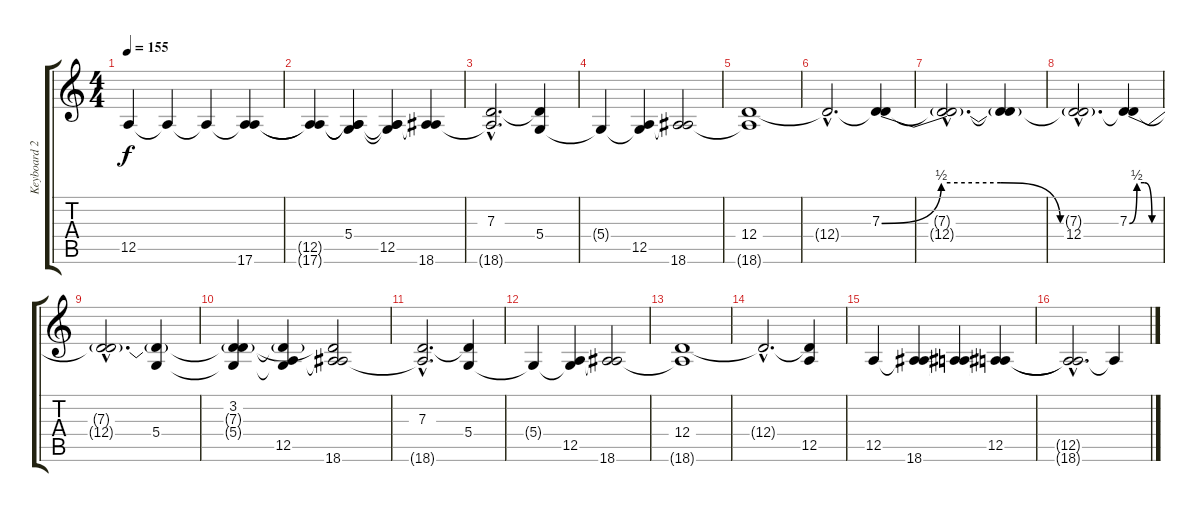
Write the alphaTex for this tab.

\track ("Keyboard 2" "Keyboard 2") {instrument tangoaccordion}
\staff {score tabs}
\tuning (E4 B3 G3 D3 A2 E2) {hide}
\ts (4 4)
\tempo 155
\clef g2
\ks c
12.5.4{dy f} 12.5{t}.4 12.5{t}.4 (12.5{t} 17.6).4 |
(12.5{t} 17.6{t}).4 (5.4 12.5{t} 17.6{t}).4 (5.4{t} 12.5 17.6{t}).4 (12.5{t} 18.6).4 |
(7.3{hac} 18.6{hac t}).2{d volume 14 instrument trumpet} (7.3{t} 5.4).4 |
5.4{t}.4 (5.4{t} 12.5).4 (12.5{t} 18.6).2 |
(12.4 18.6{t}).1 |
12.4{hac t}.2{d} (7.3{be (custom 0 0 15 2 30 2 45 0 60 0)} 12.4{t}).4 |
(7.3{hac t} 12.4{hac t}).2{d} (7.3{t} 12.4{t}).4 |
(7.3{hac t} 12.4{hac}).2{d} (7.3{be (custom 0 0 15 2 30 2 45 0 60 0)} 12.4{t}).4 |
(7.3{hac t} 12.4{hac t}).2{d} (7.3{t} 5.4).4 |
(3.2 7.3{t} 5.4{t}).4 (7.3{t} 5.4{t} 12.5).4 (3.2{t} 12.5{t} 18.6).2 |
(7.3{hac} 18.6{hac t}).2{d volume 14 instrument trumpet} (7.3{t} 5.4).4 |
5.4{t}.4 (5.4{t} 12.5).4 (12.5{t} 18.6).2 |
(12.4 18.6{t}).1 |
12.4{hac t}.2{d} (12.4{t} 12.5).4 |
12.5.4 (12.5{t} 18.6).4 (12.5{t} 18.6{t}).4 (12.5 18.6{t}).4 |
(12.5{hac t} 18.6{hac t}).2{d} 12.5{t}.4
